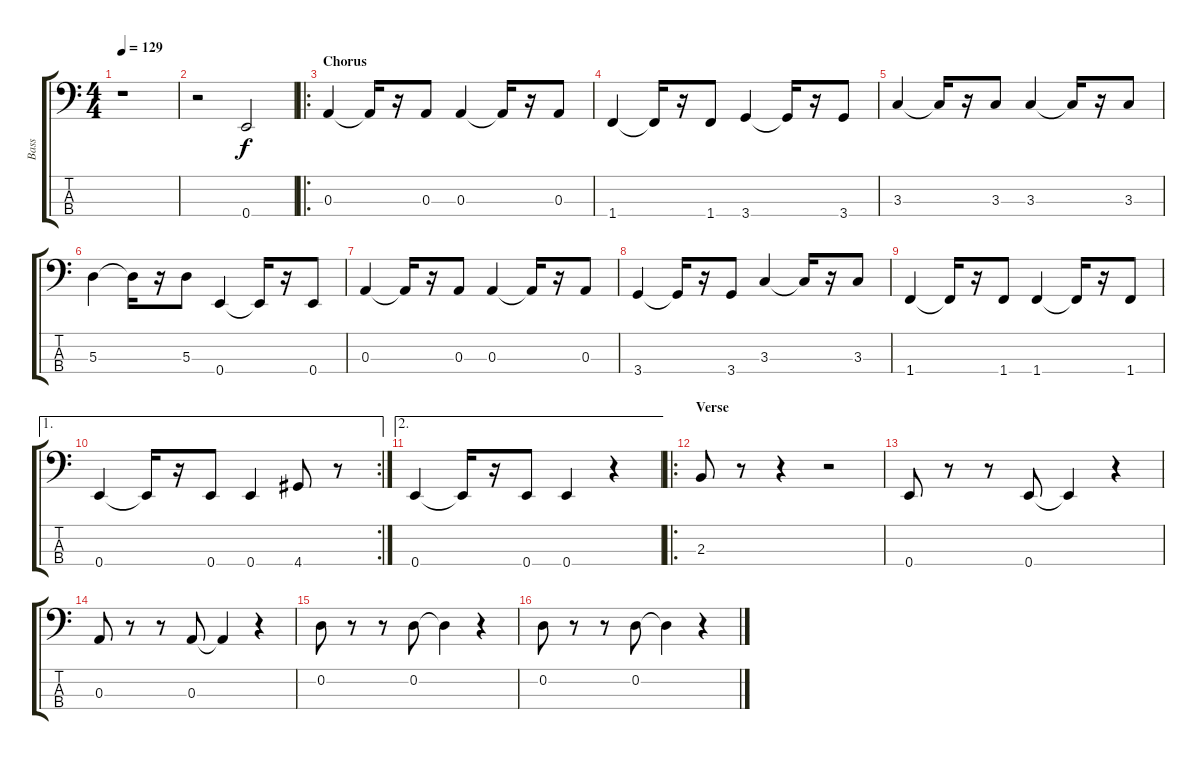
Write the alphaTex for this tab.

\track ("Bass" "Bass") {instrument electricbassfinger}
\staff {score tabs}
\tuning (G2 D2 A1 E1) {hide}
\ts (4 4)
\tempo 129
\clef f4
\ks c
r.1{dy f} |
r.2 0.4.2 |
\ro
\section ("" "Chorus")
0.3.4 0.3{t}.16 r.16 0.3.8 0.3.4 0.3{t}.16 r.16 0.3.8 |
1.4.4 1.4{t}.16 r.16 1.4.8 3.4.4 3.4{t}.16 r.16 3.4.8 |
3.3.4 3.3{t}.16 r.16 3.3.8 3.3.4 3.3{t}.16 r.16 3.3.8 |
5.3.4 5.3{t}.16 r.16 5.3.8 0.4.4 0.4{t}.16 r.16 0.4.8 |
0.3.4 0.3{t}.16 r.16 0.3.8 0.3.4 0.3{t}.16 r.16 0.3.8 |
3.4.4 3.4{t}.16 r.16 3.4.8 3.3.4 3.3{t}.16 r.16 3.3.8 |
1.4.4 1.4{t}.16 r.16 1.4.8 1.4.4 1.4{t}.16 r.16 1.4.8 |
\ae 1
\rc 2
0.4.4 0.4{t}.16 r.16 0.4.8 0.4.4 4.4.8 r.8 |
\ae 2
0.4.4 0.4{t}.16 r.16 0.4.8 0.4.4 r.4 |
\ro
\section ("" "Verse")
2.3.8 r.8 r.4 r.2 |
0.4.8 r.8 r.8 0.4.8 0.4{t}.4 r.4 |
0.3.8 r.8 r.8 0.3.8 0.3{t}.4 r.4 |
0.2.8 r.8 r.8 0.2.8 0.2{t}.4 r.4 |
0.2.8 r.8 r.8 0.2.8 0.2{t}.4 r.4
